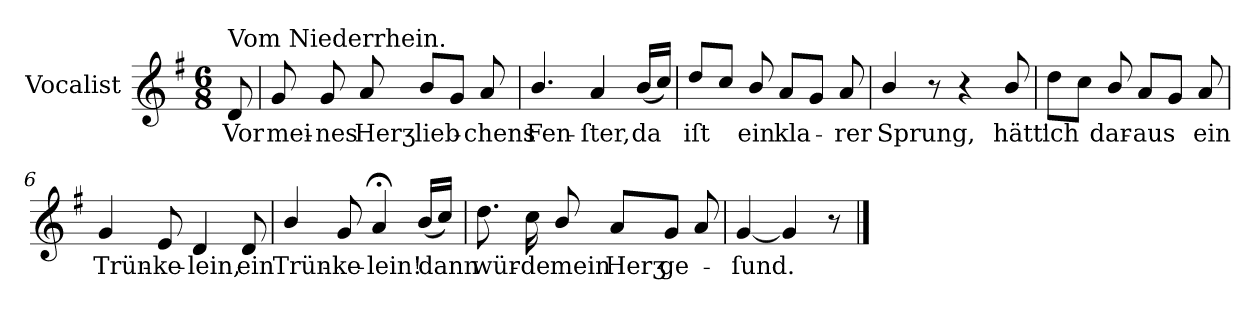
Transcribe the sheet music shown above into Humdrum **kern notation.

**kern	**text
*part1	*part1
*staff1	*staff1
*I"Vocalist	*
*k[f#]	*
*G:	*
*M6/8	*
=	=
!LO:TX:a:t=Vom Niederrhein.	!
8d	Vor
=1	=1
8g	mei-
8g	-nes
8a	Herʒ-
8bL	-lieb-
8gJ	.
8a	-chens
=2	=2
4.b/	Fen-
4a	-ſter,
(16b/LL	da
16ccJJ)	.
=3	=3
8dd/L	iſt
8ccJ	.
8b/	ein
8aL	kla-
8gJ	.
8a	-rer
=4	=4
4b/	Sprung,
8r	.
4r	.
8b/	hätt'
=5	=5
8ddL	ich
8ccJ	.
8b/	dar-
8aL	-aus
8gJ	.
8a	ein
=6	=6
4g	Trün-
8e	-ke-
4d	-lein,
8d	ein
=7	=7
4b/	Trün-
8g	-ke-
4a;<	-lein!
(16b/LL	.
16ccJJ)	dann
=8	=8
8.dd	wür-
16cc	-de
8b/	mein
8aL	Herʒ
8gJ	ge-
8a	.
=9	=9
[4g	-ſund.
4g]	.
8r	.
==	==
*-	*-
